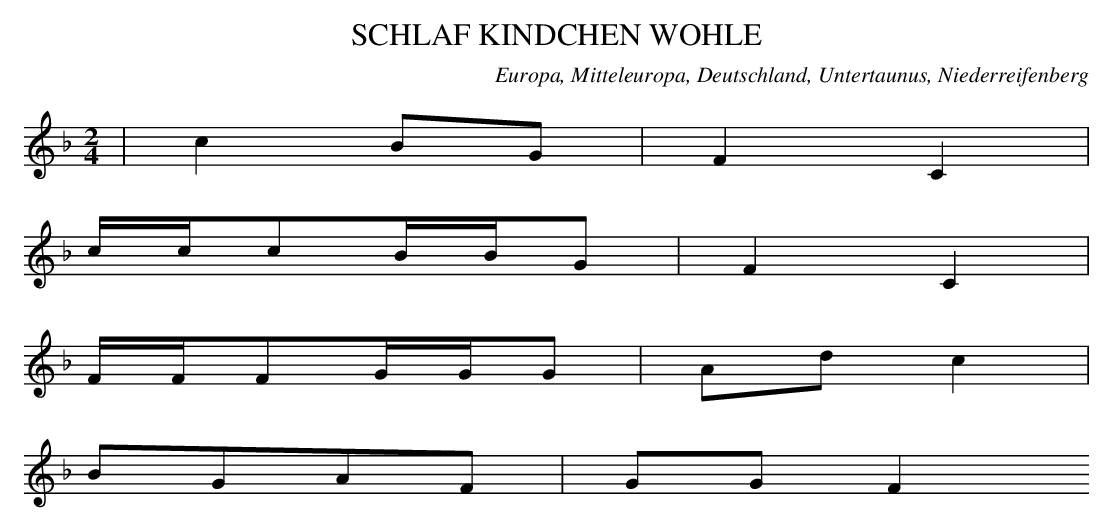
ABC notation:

X:1
T: SCHLAF KINDCHEN WOHLE
O: Europa, Mitteleuropa, Deutschland, Untertaunus, Niederreifenberg
M: 2/4
L: 1/16
K: F
 | c4B2G2 | F4C4 |
ccc2BBG2 | F4C4 |
FFF2GGG2 | A2d2c4 |
B2G2A2F2 | G2G2F4
